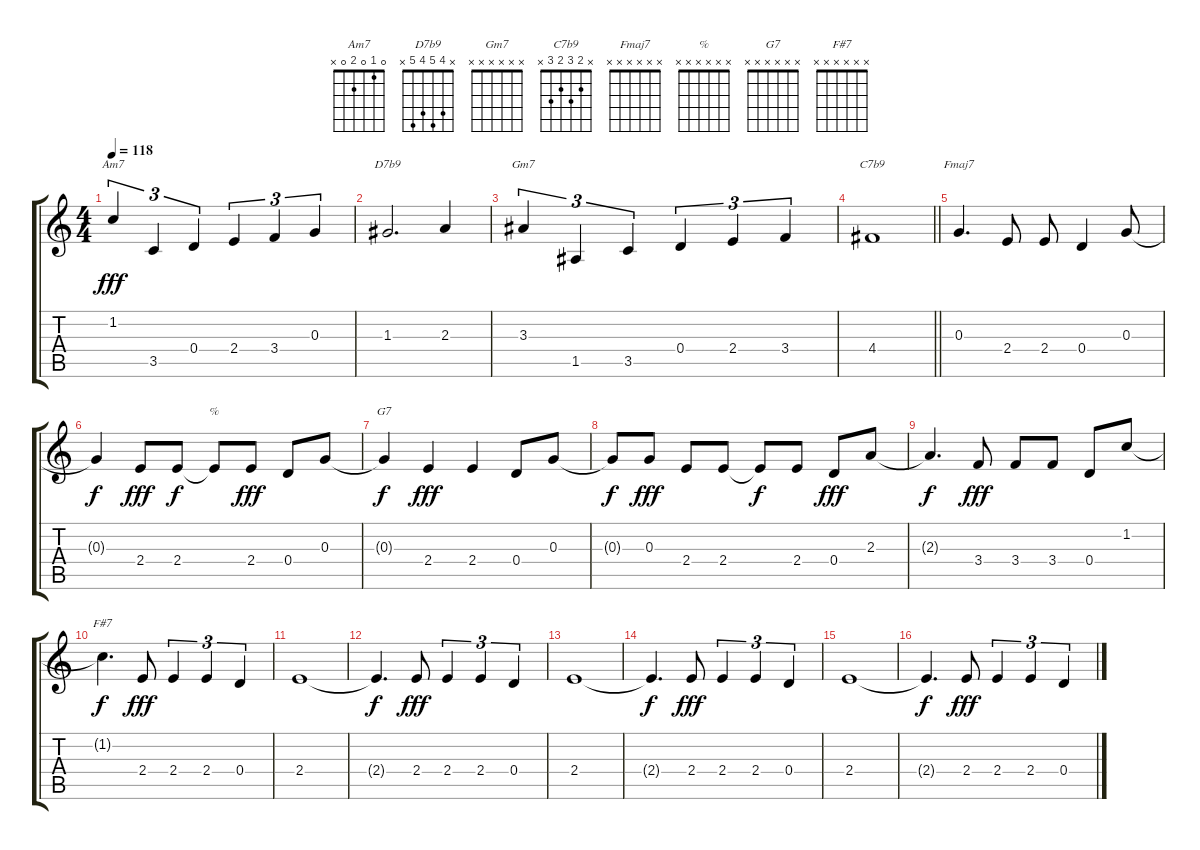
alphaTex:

\track "" {instrument acousticguitarnylon}
\staff {score tabs}
\tuning (E4 B3 G3 D3 A2 E2) {hide}
\chord ("Am7" 0 1 0 2 0 x)
\chord ("D7b9" x 4 5 4 5 x)
\chord ("Gm7" x x x x x x)
\chord ("C7b9" x 2 3 2 3 x)
\chord ("Fmaj7" x x x x x x)
\chord ("%" x x x x x x)
\chord ("G7" x x x x x x)
\chord ("F#7" x x x x x x)
\ts (4 4)
\tempo 118
\clef g2
\ks c
1.2.4{tu (3 2) ch "Am7" dy fff beam Up} 3.5.4{tu (3 2) beam Up} 0.4.4{tu (3 2) beam Up} 2.4.4{tu (3 2)} 3.4.4{tu (3 2)} 0.3.4{tu (3 2)} |
1.3.2{d ch "D7b9"} 2.3.4 |
3.3.4{tu (3 2) ch "Gm7"} 1.5.4{tu (3 2)} 3.5.4{tu (3 2)} 0.4.4{tu (3 2)} 2.4.4{tu (3 2)} 3.4.4{tu (3 2)} |
\barLineRight lightlight
4.4.1{ch "C7b9"} |
0.3.4{d ch "Fmaj7"} 2.4.8 2.4.8 0.4.4 0.3.8 |
0.3{t}.4{dy f} 2.4.8{dy fff} 2.4.8{dy f} 2.4{t}.8{ch "%"} 2.4.8{dy fff} 0.4.8 0.3.8 |
0.3{t}.4{ch "G7" dy f} 2.4.4{dy fff} 2.4.4 0.4.8 0.3.8 |
0.3{t}.8{dy f} 0.3.8{dy fff} 2.4.8 2.4.8 2.4{t}.8{dy f} 2.4.8 0.4.8{dy fff} 2.3.8 |
2.3{t}.4{d dy f} 3.4.8{dy fff} 3.4.8 3.4.8 0.4.8 1.2.8 |
1.2{t}.4{d ch "F#7" dy f} 2.4.8{dy fff} 2.4.4{tu (3 2)} 2.4.4{tu (3 2)} 0.4.4{tu (3 2)} |
2.4.1 |
2.4{t}.4{d dy f} 2.4.8{dy fff} 2.4.4{tu (3 2)} 2.4.4{tu (3 2)} 0.4.4{tu (3 2)} |
2.4.1 |
2.4{t}.4{d dy f} 2.4.8{dy fff} 2.4.4{tu (3 2)} 2.4.4{tu (3 2)} 0.4.4{tu (3 2)} |
2.4.1 |
2.4{t}.4{d dy f} 2.4.8{dy fff} 2.4.4{tu (3 2)} 2.4.4{tu (3 2)} 0.4.4{tu (3 2)}
